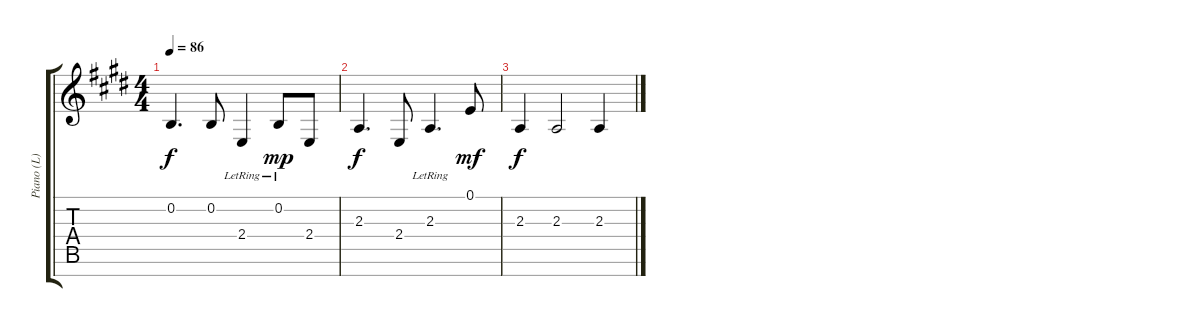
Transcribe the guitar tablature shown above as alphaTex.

\track ("Piano (L)" "Piano (L)") {instrument acousticgrandpiano}
\staff {score tabs}
\tuning (E4 B3 G3 D3 A2 E2 B1) {hide}
\ts (4 4)
\tempo 86
\clef g2
\ks e
0.2.4{d dy f} 0.2.8 2.4{lr}.4 0.2{lr}.8{dy mp} 2.4.8 |
2.3.4{d dy f} 2.4.8 2.3{lr}.4{d} 0.1.8{dy mf} |
2.3.4{dy f} 2.3.2 2.3.4
